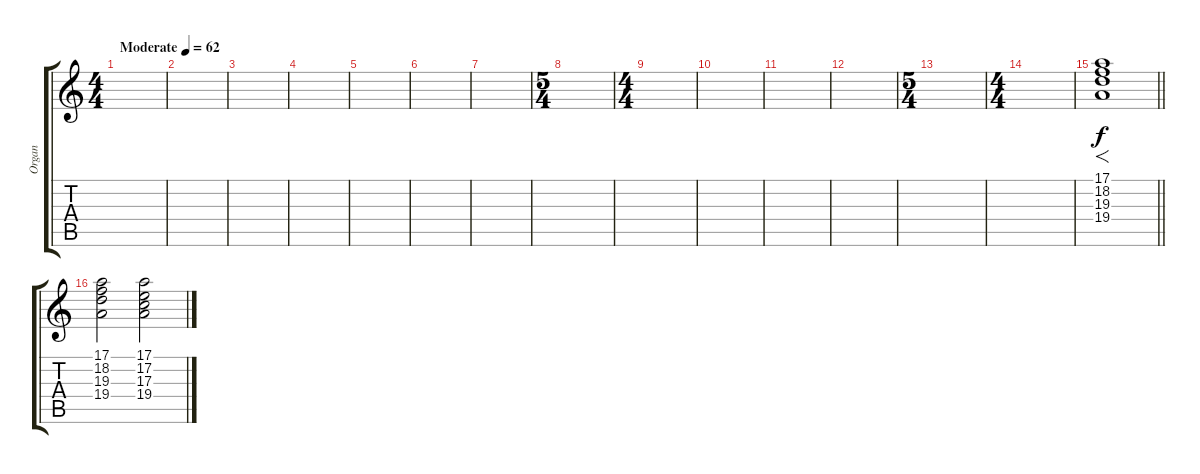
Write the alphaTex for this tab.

\track ("Organ" "Organ") {instrument rockorgan}
\staff {score tabs}
\tuning (E4 B3 G3 D3 A2 E2) {hide}
\ts (4 4)
\tempo (62 "Moderate")
\clef g2
\ks c
|
|
|
|
|
|
|
\ts (5 4)
|
\ts (4 4)
|
|
|
|
\ts (5 4)
|
\ts (4 4)
|
\barLineRight lightlight
(17.1 18.2 19.3 19.4).1{f} |
(17.1 18.2 19.3 19.4).2 (17.1 17.2 17.3 19.4).2
